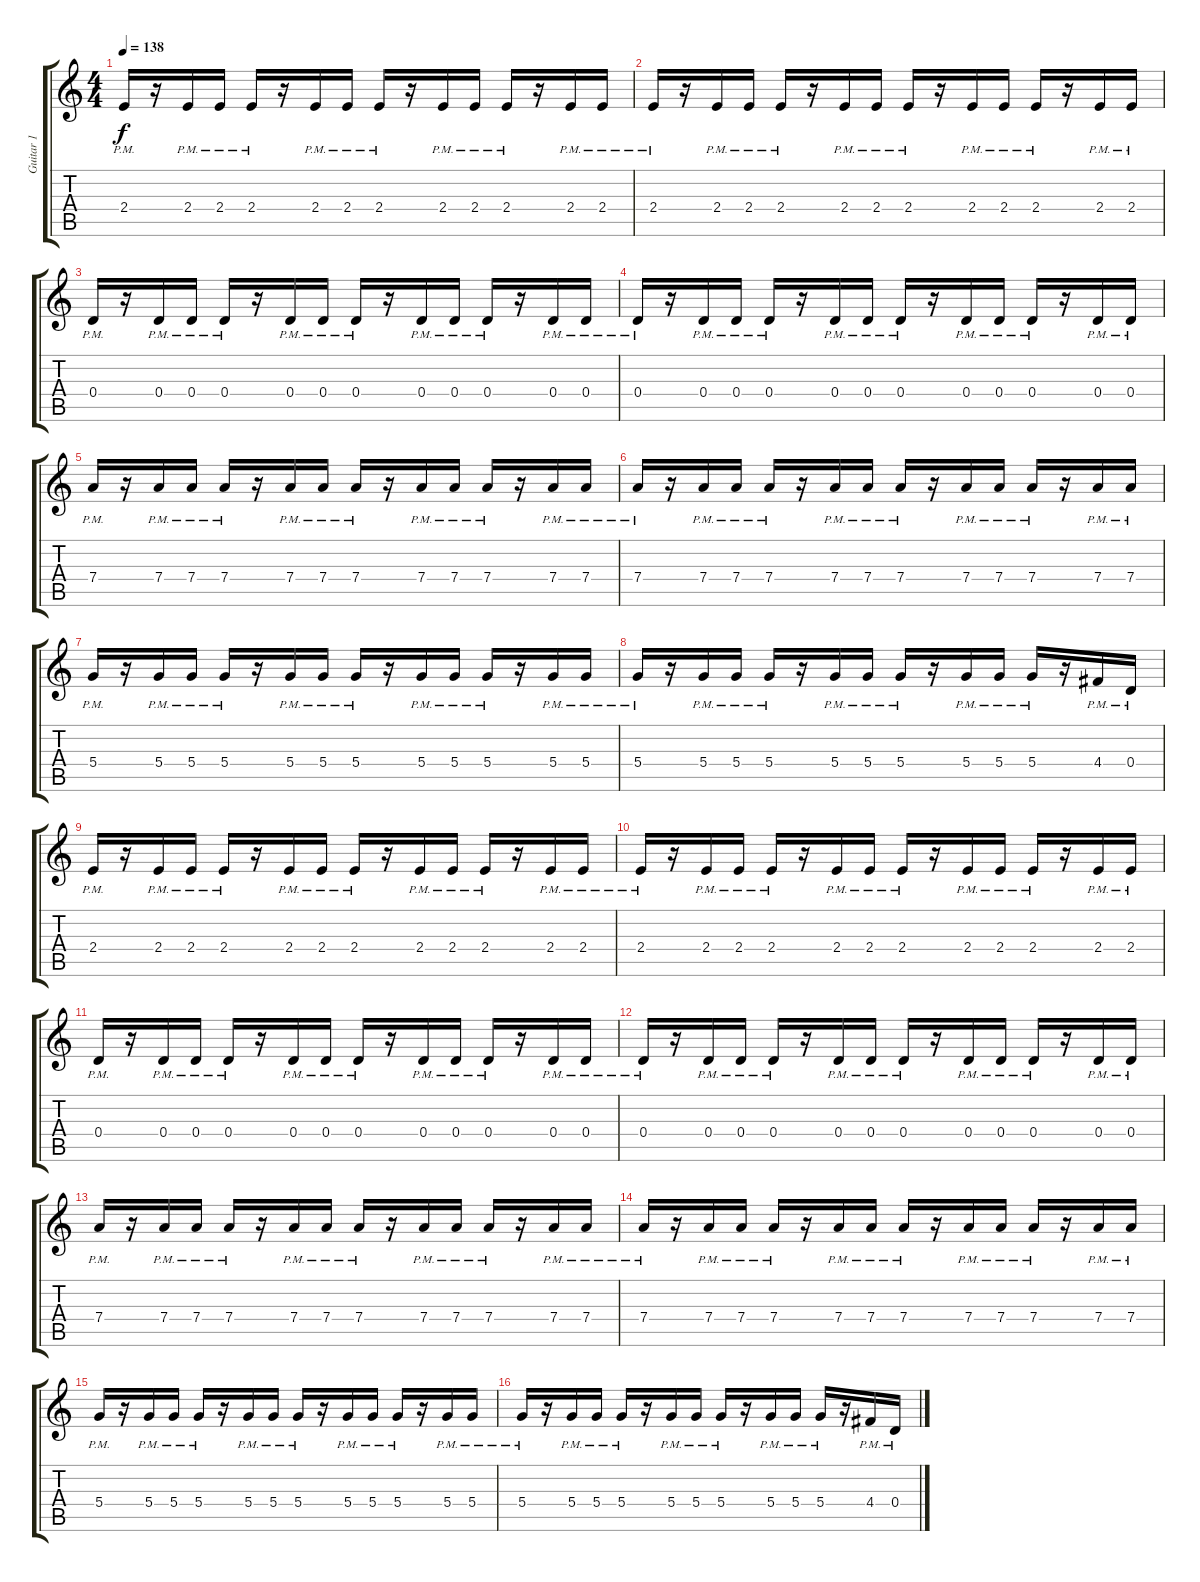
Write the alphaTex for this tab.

\track ("Guitar 1" "Guitar 1") {instrument overdrivenguitar}
\staff {score tabs}
\tuning (E4 B3 G3 D3 A2 E2) {hide}
\ts (4 4)
\tempo 138
\clef g2
\ks c
2.4{pm}.16{dy f} r.16 2.4{pm}.16 2.4{pm}.16 2.4{pm}.16 r.16 2.4{pm}.16 2.4{pm}.16 2.4{pm}.16 r.16 2.4{pm}.16 2.4{pm}.16 2.4{pm}.16 r.16 2.4{pm}.16 2.4{pm}.16 |
2.4{pm}.16 r.16 2.4{pm}.16 2.4{pm}.16 2.4{pm}.16 r.16 2.4{pm}.16 2.4{pm}.16 2.4{pm}.16 r.16 2.4{pm}.16 2.4{pm}.16 2.4{pm}.16 r.16 2.4{pm}.16 2.4{pm}.16 |
0.4{pm}.16 r.16 0.4{pm}.16 0.4{pm}.16 0.4{pm}.16 r.16 0.4{pm}.16 0.4{pm}.16 0.4{pm}.16 r.16 0.4{pm}.16 0.4{pm}.16 0.4{pm}.16 r.16 0.4{pm}.16 0.4{pm}.16 |
0.4{pm}.16 r.16 0.4{pm}.16 0.4{pm}.16 0.4{pm}.16 r.16 0.4{pm}.16 0.4{pm}.16 0.4{pm}.16 r.16 0.4{pm}.16 0.4{pm}.16 0.4{pm}.16 r.16 0.4{pm}.16 0.4{pm}.16 |
7.4{pm}.16 r.16 7.4{pm}.16 7.4{pm}.16 7.4{pm}.16 r.16 7.4{pm}.16 7.4{pm}.16 7.4{pm}.16 r.16 7.4{pm}.16 7.4{pm}.16 7.4{pm}.16 r.16 7.4{pm}.16 7.4{pm}.16 |
7.4{pm}.16 r.16 7.4{pm}.16 7.4{pm}.16 7.4{pm}.16 r.16 7.4{pm}.16 7.4{pm}.16 7.4{pm}.16 r.16 7.4{pm}.16 7.4{pm}.16 7.4{pm}.16 r.16 7.4{pm}.16 7.4{pm}.16 |
5.4{pm}.16 r.16 5.4{pm}.16 5.4{pm}.16 5.4{pm}.16 r.16 5.4{pm}.16 5.4{pm}.16 5.4{pm}.16 r.16 5.4{pm}.16 5.4{pm}.16 5.4{pm}.16 r.16 5.4{pm}.16 5.4{pm}.16 |
5.4{pm}.16 r.16 5.4{pm}.16 5.4{pm}.16 5.4{pm}.16 r.16 5.4{pm}.16 5.4{pm}.16 5.4{pm}.16 r.16 5.4{pm}.16 5.4{pm}.16 5.4{pm}.16 r.16 4.4{pm}.16 0.4{pm}.16 |
2.4{pm}.16 r.16 2.4{pm}.16 2.4{pm}.16 2.4{pm}.16 r.16 2.4{pm}.16 2.4{pm}.16 2.4{pm}.16 r.16 2.4{pm}.16 2.4{pm}.16 2.4{pm}.16 r.16 2.4{pm}.16 2.4{pm}.16 |
2.4{pm}.16 r.16 2.4{pm}.16 2.4{pm}.16 2.4{pm}.16 r.16 2.4{pm}.16 2.4{pm}.16 2.4{pm}.16 r.16 2.4{pm}.16 2.4{pm}.16 2.4{pm}.16 r.16 2.4{pm}.16 2.4{pm}.16 |
0.4{pm}.16 r.16 0.4{pm}.16 0.4{pm}.16 0.4{pm}.16 r.16 0.4{pm}.16 0.4{pm}.16 0.4{pm}.16 r.16 0.4{pm}.16 0.4{pm}.16 0.4{pm}.16 r.16 0.4{pm}.16 0.4{pm}.16 |
0.4{pm}.16 r.16 0.4{pm}.16 0.4{pm}.16 0.4{pm}.16 r.16 0.4{pm}.16 0.4{pm}.16 0.4{pm}.16 r.16 0.4{pm}.16 0.4{pm}.16 0.4{pm}.16 r.16 0.4{pm}.16 0.4{pm}.16 |
7.4{pm}.16 r.16 7.4{pm}.16 7.4{pm}.16 7.4{pm}.16 r.16 7.4{pm}.16 7.4{pm}.16 7.4{pm}.16 r.16 7.4{pm}.16 7.4{pm}.16 7.4{pm}.16 r.16 7.4{pm}.16 7.4{pm}.16 |
7.4{pm}.16 r.16 7.4{pm}.16 7.4{pm}.16 7.4{pm}.16 r.16 7.4{pm}.16 7.4{pm}.16 7.4{pm}.16 r.16 7.4{pm}.16 7.4{pm}.16 7.4{pm}.16 r.16 7.4{pm}.16 7.4{pm}.16 |
5.4{pm}.16 r.16 5.4{pm}.16 5.4{pm}.16 5.4{pm}.16 r.16 5.4{pm}.16 5.4{pm}.16 5.4{pm}.16 r.16 5.4{pm}.16 5.4{pm}.16 5.4{pm}.16 r.16 5.4{pm}.16 5.4{pm}.16 |
5.4{pm}.16 r.16 5.4{pm}.16 5.4{pm}.16 5.4{pm}.16 r.16 5.4{pm}.16 5.4{pm}.16 5.4{pm}.16 r.16 5.4{pm}.16 5.4{pm}.16 5.4{pm}.16 r.16 4.4{pm}.16 0.4{pm}.16
